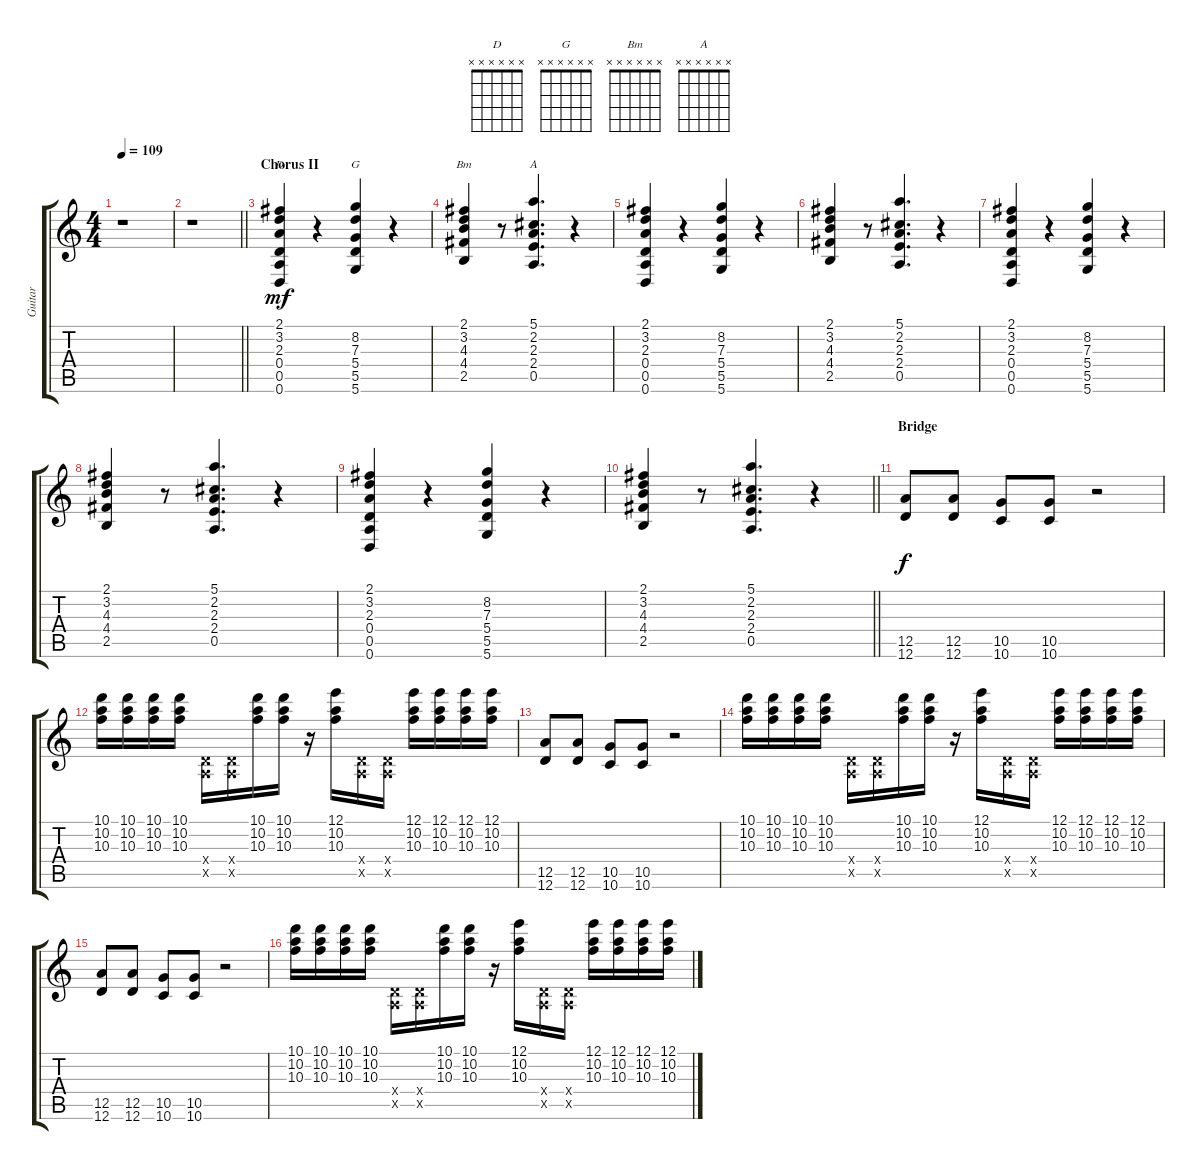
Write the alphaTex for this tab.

\track ("Guitar" "Guitar") {instrument overdrivenguitar}
\staff {score tabs}
\tuning (E4 B3 G3 D3 A2 D2) {hide}
\chord ("D" x x x x x x)
\chord ("G" x x x x x x)
\chord ("Bm" x x x x x x)
\chord ("A" x x x x x x)
\ts (4 4)
\tempo 109
\clef g2
\ks c
r.1{dy mf} |
\barLineRight lightlight
r.1 |
\section ("" "Chorus II")
(2.1 3.2 2.3 0.4 0.5 0.6).4{ch "D"} r.4 (8.2 7.3 5.4 5.5 5.6).4{ch "G"} r.4 |
(2.1 3.2 4.3 4.4 2.5).4{ch "Bm"} r.8 (5.1 2.2 2.3 2.4 0.5).4{d ch "A"} r.4 |
(2.1 3.2 2.3 0.4 0.5 0.6).4 r.4 (8.2 7.3 5.4 5.5 5.6).4 r.4 |
(2.1 3.2 4.3 4.4 2.5).4 r.8 (5.1 2.2 2.3 2.4 0.5).4{d} r.4 |
(2.1 3.2 2.3 0.4 0.5 0.6).4 r.4 (8.2 7.3 5.4 5.5 5.6).4 r.4 |
(2.1 3.2 4.3 4.4 2.5).4 r.8 (5.1 2.2 2.3 2.4 0.5).4{d} r.4 |
(2.1 3.2 2.3 0.4 0.5 0.6).4 r.4 (8.2 7.3 5.4 5.5 5.6).4 r.4 |
\barLineRight lightlight
(2.1 3.2 4.3 4.4 2.5).4 r.8 (5.1 2.2 2.3 2.4 0.5).4{d} r.4 |
\section ("" "Bridge")
(12.5 12.6).8{dy f} (12.5 12.6).8 (10.5 10.6).8 (10.5 10.6).8 r.2 |
(10.1 10.2 10.3).16 (10.1 10.2 10.3).16 (10.1 10.2 10.3).16 (10.1 10.2 10.3).16 (0.4{x} 0.5{x}).16 (0.4{x} 0.5{x}).16 (10.1 10.2 10.3).16 (10.1 10.2 10.3).16 r.16 (12.1 10.2 10.3).16 (0.4{x} 0.5{x}).16 (0.4{x} 0.5{x}).16 (12.1 10.2 10.3).16 (12.1 10.2 10.3).16 (12.1 10.2 10.3).16 (12.1 10.2 10.3).16 |
(12.5 12.6).8 (12.5 12.6).8 (10.5 10.6).8 (10.5 10.6).8 r.2 |
(10.1 10.2 10.3).16 (10.1 10.2 10.3).16 (10.1 10.2 10.3).16 (10.1 10.2 10.3).16 (0.4{x} 0.5{x}).16 (0.4{x} 0.5{x}).16 (10.1 10.2 10.3).16 (10.1 10.2 10.3).16 r.16 (12.1 10.2 10.3).16 (0.4{x} 0.5{x}).16 (0.4{x} 0.5{x}).16 (12.1 10.2 10.3).16 (12.1 10.2 10.3).16 (12.1 10.2 10.3).16 (12.1 10.2 10.3).16 |
(12.5 12.6).8 (12.5 12.6).8 (10.5 10.6).8 (10.5 10.6).8 r.2 |
(10.1 10.2 10.3).16 (10.1 10.2 10.3).16 (10.1 10.2 10.3).16 (10.1 10.2 10.3).16 (0.4{x} 0.5{x}).16 (0.4{x} 0.5{x}).16 (10.1 10.2 10.3).16 (10.1 10.2 10.3).16 r.16 (12.1 10.2 10.3).16 (0.4{x} 0.5{x}).16 (0.4{x} 0.5{x}).16 (12.1 10.2 10.3).16 (12.1 10.2 10.3).16 (12.1 10.2 10.3).16 (12.1 10.2 10.3).16
